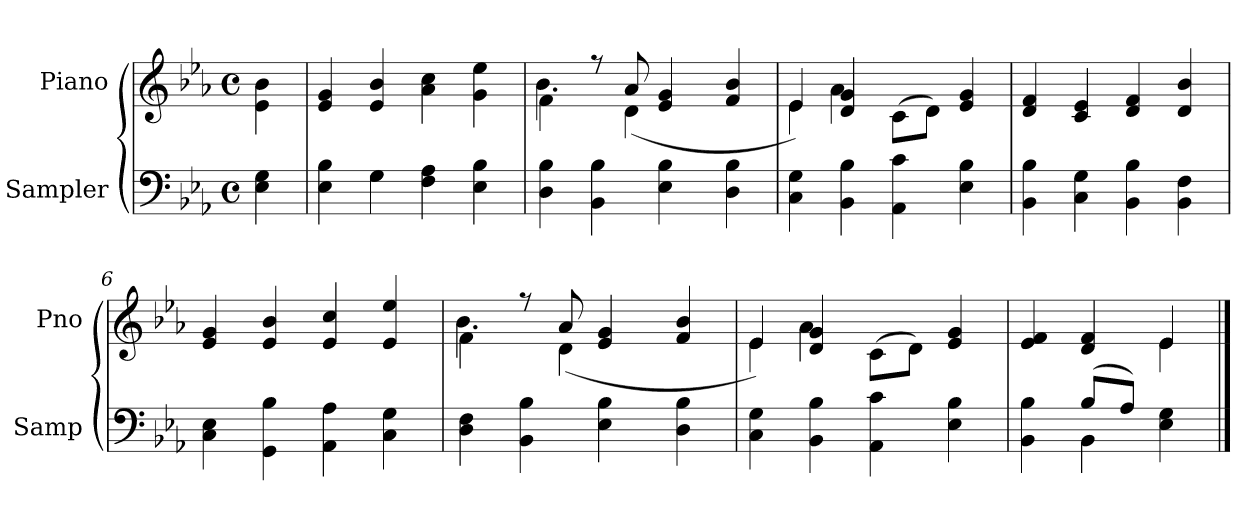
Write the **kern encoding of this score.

**kern	**kern
*part2	*part1
*staff2	*staff1
*I"Sampler	*I"Piano
*I'Samp	*I'Pno
*clefF4	*clefG2
*k[b-e-a-]	*k[b-e-a-]
*E-:	*E-:
*M4/4	*M4/4
*met(c)	*met(c)
=1	=1
4E- 4G	4e-\ 4b-\
=2	=2
*^	*
4E- 4B-	4ryy	4e- 4g
4G\	4G	4e- 4b-
4F 4A-	2ryy	4a- 4cc
4E- 4B-	.	4g 4ee-
*v	*v	*
=3	=3
*	*^
4D 4B-	4f\	4.b-
4BB- 4B-	8r	.
.	8a-/	(4d
4E- 4B-	4e- 4g	.
.	.	4.ryy
4D 4B-	4f 4b-	.
=4	=4	=4
4C 4G	4e-/)	4e-
4BB- 4B-	4d 4g	4a-
4AA- 4c	(8c\L	2ryy
.	8d\J)	.
4E- 4B-	4e- 4g	.
*	*v	*v
=5	=5
4BB- 4B-	4d 4f
4C 4G	4c 4e-
4BB- 4B-	4d 4f
4BB- 4F	4d 4b-
=6	=6
4C 4E-	4e- 4g
4GG 4B-	4e- 4b-
4AA- 4A-	4e- 4cc
4C 4G	4e- 4ee-
=7	=7
*	*^
4D 4F	4f\	4.b-
4BB- 4B-	8r	.
.	8a-/	(4d
4E- 4B-	4e- 4g	.
.	.	4.ryy
4D 4B-	4f 4b-	.
=8	=8	=8
4C 4G	4e-/)	4e-
4BB- 4B-	4d 4g	4a-
4AA- 4c	(8c\L	2ryy
.	8d\J)	.
4E- 4B-	4e- 4g	.
=9	=9	=9
*^	*	*
4BB- 4B-	4ryy	4e- 4f	2ryy
(8B-/L	4BB-	4d 4f	.
8A-/J)	.	.	.
4E- 4G	4ryy	4e-/	4e-
*v	*v	*	*
*	*v	*v
==	==
*-	*-
